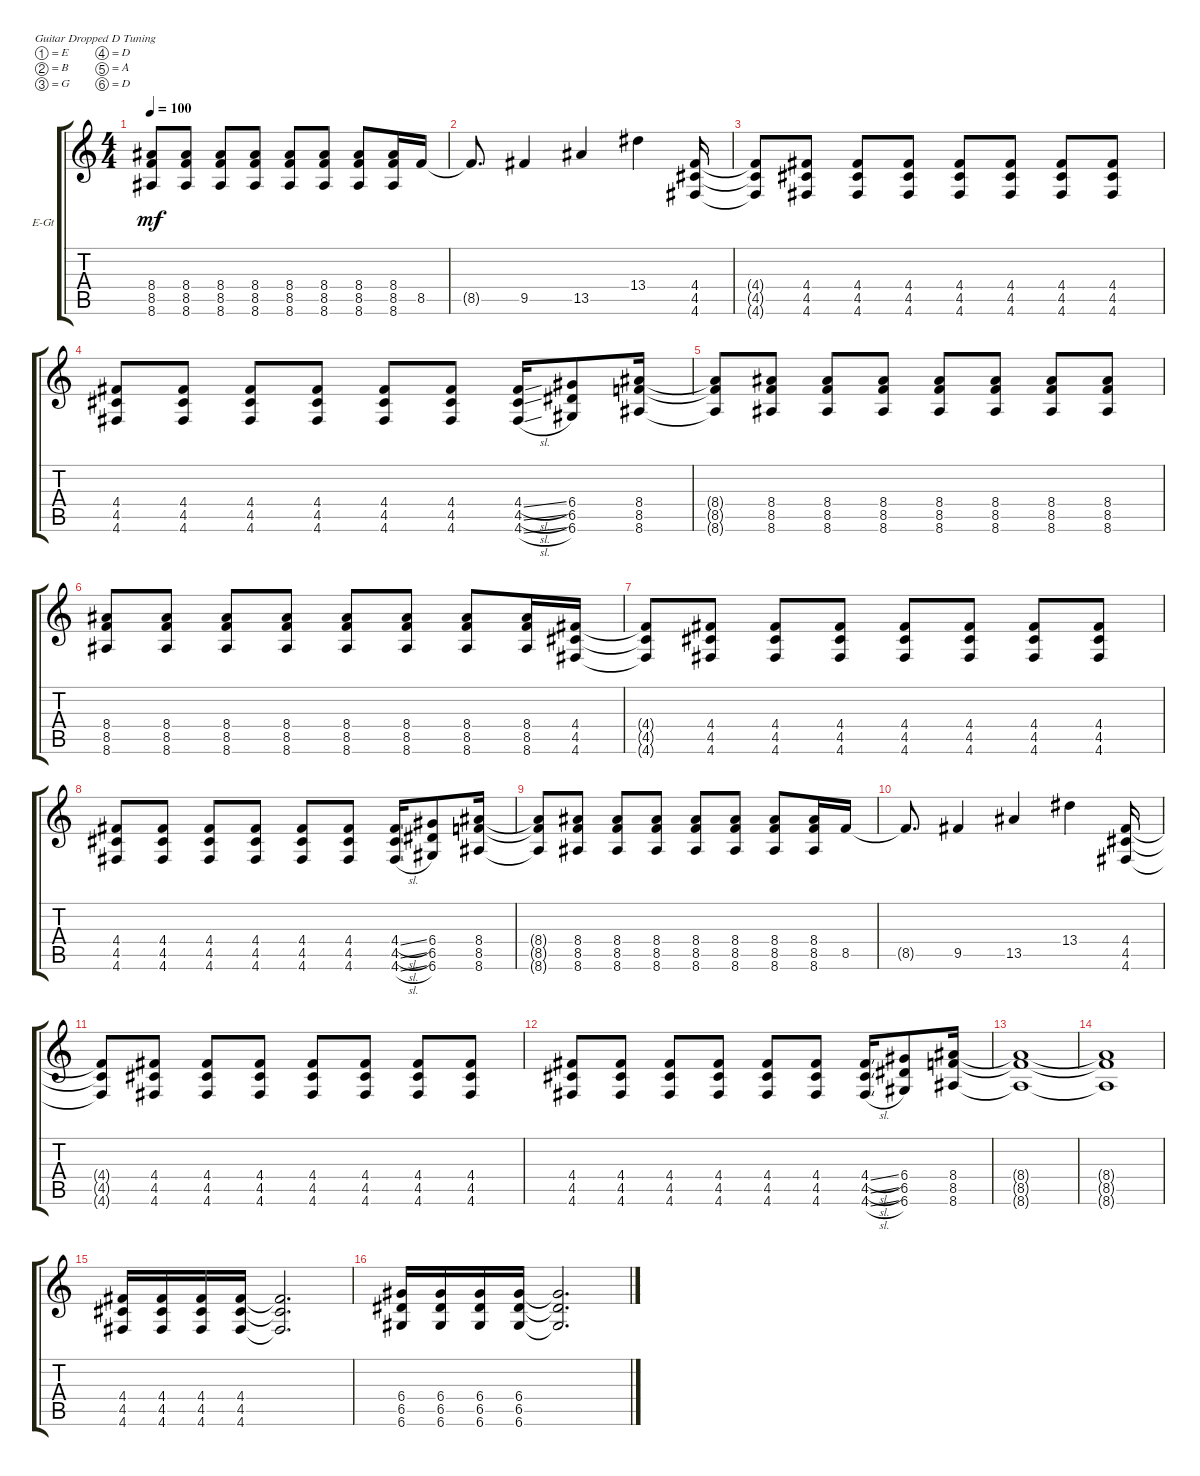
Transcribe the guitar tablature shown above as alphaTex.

\defaultSystemsLayout 4
\bracketExtendMode groupsimilarinstruments
\firstSystemTrackNameOrientation horizontal
\otherSystemsTrackNameOrientation horizontal
\track ("Electric Guitar" "E-Gt") {instrument acousticgrandpiano}
\staff {score tabs}
\tuning (E4 B3 G3 D3 A2 D2)
\displaytranspose 12
\ts (4 4)
\tempo 100
\clef g2
\ks c
(8.4{t} 8.5{t} 8.6{t}).8{dy mf} (8.4 8.5 8.6).8 (8.4 8.5 8.6).8 (8.4 8.5 8.6).8 (8.4 8.5 8.6).8 (8.4 8.5 8.6).8 (8.4 8.5 8.6).8 (8.4 8.5 8.6).16 8.5.16 |
8.5{t}.8{d} 9.5.4 13.5.4 13.4.4 (4.4 4.5 4.6).16 |
(4.6{t} 4.5{t} 4.4{t}).8 (4.4 4.5 4.6).8 (4.4 4.5 4.6).8 (4.4 4.5 4.6).8 (4.4 4.5 4.6).8 (4.4 4.5 4.6).8 (4.4 4.5 4.6).8 (4.4 4.5 4.6).8 |
(4.4 4.5 4.6).8 (4.4 4.5 4.6).8 (4.4 4.5 4.6).8 (4.4 4.5 4.6).8 (4.4 4.5 4.6).8 (4.4 4.5 4.6).8 (4.4{sl} 4.5{sl} 4.6{sl}).16 (6.5 6.6 6.4).8 (8.4 8.5 8.6).16 |
(8.4{t} 8.5{t} 8.6{t}).8 (8.4 8.5 8.6).8 (8.4 8.5 8.6).8 (8.4 8.5 8.6).8 (8.4 8.5 8.6).8 (8.4 8.5 8.6).8 (8.4 8.5 8.6).8 (8.4 8.5 8.6).8 |
(8.4 8.5 8.6).8 (8.4 8.5 8.6).8 (8.4 8.5 8.6).8 (8.4 8.5 8.6).8 (8.4 8.5 8.6).8 (8.4 8.5 8.6).8 (8.4 8.5 8.6).8 (8.4 8.5 8.6).16 (4.4 4.5 4.6).16 |
(4.6{t} 4.5{t} 4.4{t}).8 (4.4 4.5 4.6).8 (4.4 4.5 4.6).8 (4.4 4.5 4.6).8 (4.4 4.5 4.6).8 (4.4 4.5 4.6).8 (4.4 4.5 4.6).8 (4.4 4.5 4.6).8 |
(4.4 4.5 4.6).8 (4.4 4.5 4.6).8 (4.4 4.5 4.6).8 (4.4 4.5 4.6).8 (4.4 4.5 4.6).8 (4.4 4.5 4.6).8 (4.4{sl} 4.5{sl} 4.6{sl}).16 (6.5 6.6 6.4).8 (8.4 8.5 8.6).16 |
(8.4{t} 8.5{t} 8.6{t}).8 (8.4 8.5 8.6).8 (8.4 8.5 8.6).8 (8.4 8.5 8.6).8 (8.4 8.5 8.6).8 (8.4 8.5 8.6).8 (8.4 8.5 8.6).8 (8.4 8.5 8.6).16 8.5.16 |
8.5{t}.8{d} 9.5.4 13.5.4 13.4.4 (4.4 4.5 4.6).16 |
(4.6{t} 4.5{t} 4.4{t}).8 (4.4 4.5 4.6).8 (4.4 4.5 4.6).8 (4.4 4.5 4.6).8 (4.4 4.5 4.6).8 (4.4 4.5 4.6).8 (4.4 4.5 4.6).8 (4.4 4.5 4.6).8 |
(4.4 4.5 4.6).8 (4.4 4.5 4.6).8 (4.4 4.5 4.6).8 (4.4 4.5 4.6).8 (4.4 4.5 4.6).8 (4.4 4.5 4.6).8 (4.4{sl} 4.5{sl} 4.6{sl}).16 (6.5 6.6 6.4).8 (8.4 8.5 8.6).16 |
(8.4{t} 8.5{t} 8.6{t}).1 |
(8.4{t} 8.5{t} 8.6{t}).1 |
(4.6 4.5 4.4).16 (4.6 4.5 4.4).16 (4.4 4.5 4.6).16 (4.6 4.5 4.4).16 (4.6{t} 4.5{t} 4.4{t}).2{d} |
(6.6 6.5 6.4).16 (6.6 6.5 6.4).16 (6.4 6.5 6.6).16 (6.6 6.5 6.4).16 (6.6{t} 6.5{t} 6.4{t}).2{d}
